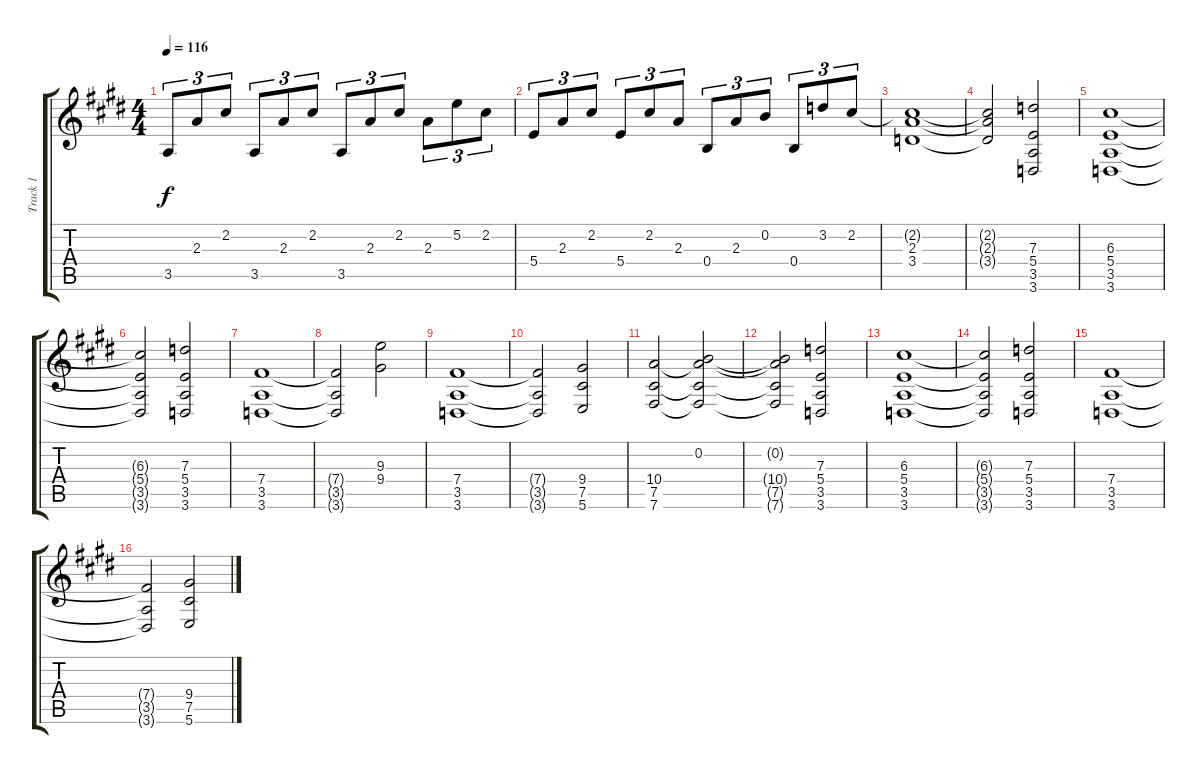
\track ("Track 1" "Track 1") {instrument electricguitarclean}
\staff {score tabs}
\tuning (E4 B3 G3 B2 Gb2 B1) {hide}
\ts (4 4)
\tempo 116
\clef g2
\ks c#minor
3.5.8{tu (3 2) dy f} 2.3.8{tu (3 2)} 2.2.8{tu (3 2)} 3.5.8{tu (3 2)} 2.3.8{tu (3 2)} 2.2.8{tu (3 2)} 3.5.8{tu (3 2)} 2.3.8{tu (3 2)} 2.2.8{tu (3 2)} 2.3.8{tu (3 2)} 5.2.8{tu (3 2)} 2.2.8{tu (3 2)} |
5.4.8{tu (3 2)} 2.3.8{tu (3 2)} 2.2.8{tu (3 2)} 5.4.8{tu (3 2)} 2.2.8{tu (3 2)} 2.3.8{tu (3 2)} 0.4.8{tu (3 2)} 2.3.8{tu (3 2)} 0.2.8{tu (3 2)} 0.4.8{tu (3 2)} 3.2.8{tu (3 2)} 2.2.8{tu (3 2)} |
(2.2{t} 2.3 3.4).1 |
(2.2{t} 2.3{t} 3.4{t}).2 (7.3 5.4 3.5 3.6).2 |
(6.3 5.4 3.5 3.6).1 |
(6.3{t} 5.4{t} 3.5{t} 3.6{t}).2 (7.3 5.4 3.5 3.6).2 |
(7.4 3.5 3.6).1 |
(7.4{t} 3.5{t} 3.6{t}).2 (9.3 9.4).2 |
(7.4 3.5 3.6).1 |
(7.4{t} 3.5{t} 3.6{t}).2 (9.4 7.5 5.6).2 |
(10.4 7.5 7.6).2 (0.2 10.4{t} 7.5{t} 7.6{t}).2 |
(0.2{t} 10.4{t} 7.5{t} 7.6{t}).2 (7.3 5.4 3.5 3.6).2 |
(6.3 5.4 3.5 3.6).1 |
(6.3{t} 5.4{t} 3.5{t} 3.6{t}).2 (7.3 5.4 3.5 3.6).2 |
(7.4 3.5 3.6).1 |
(7.4{t} 3.5{t} 3.6{t}).2 (9.4 7.5 5.6).2
